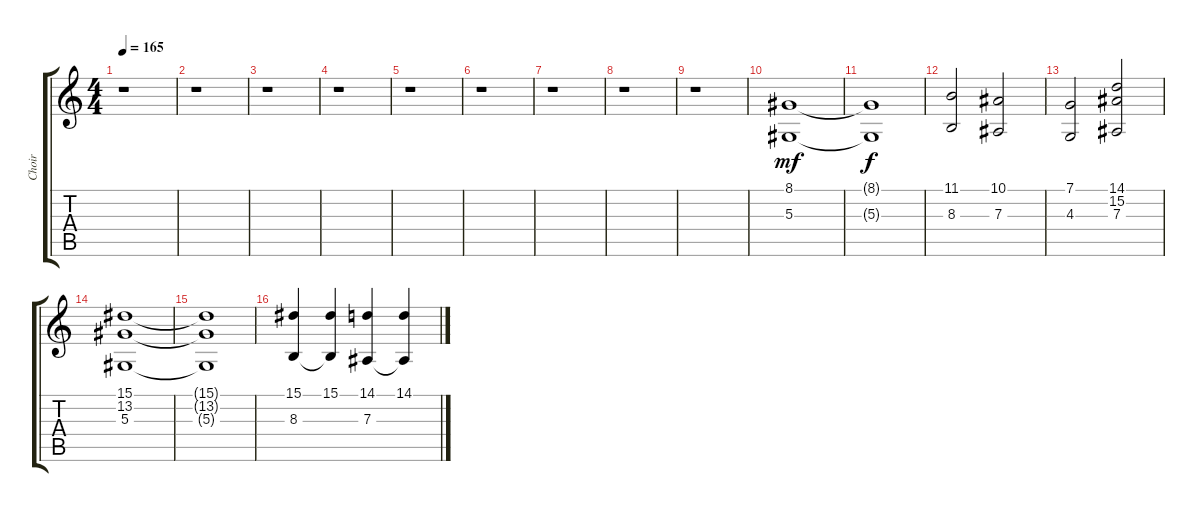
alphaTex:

\track ("Choir" "Choir") {instrument choiraahs}
\staff {score tabs}
\tuning (C4 G3 Eb3 Bb2 F2 C2) {hide}
\ts (4 4)
\tempo 165
\clef g2
\ks c
r.1{dy mf} |
r.1 |
r.1 |
r.1 |
r.1 |
r.1 |
r.1 |
r.1 |
r.1 |
(8.1 5.3).1 |
(8.1{t} 5.3{t}).1{dy f} |
(11.1 8.3).2 (10.1 7.3).2 |
(7.1 4.3).2 (14.1 15.2 7.3).2 |
(15.1 13.2 5.3).1 |
(15.1{t} 13.2{t} 5.3{t}).1 |
(15.1 8.3).4 (15.1 8.3{t}).4 (14.1 7.3).4 (14.1 7.3{t}).4
